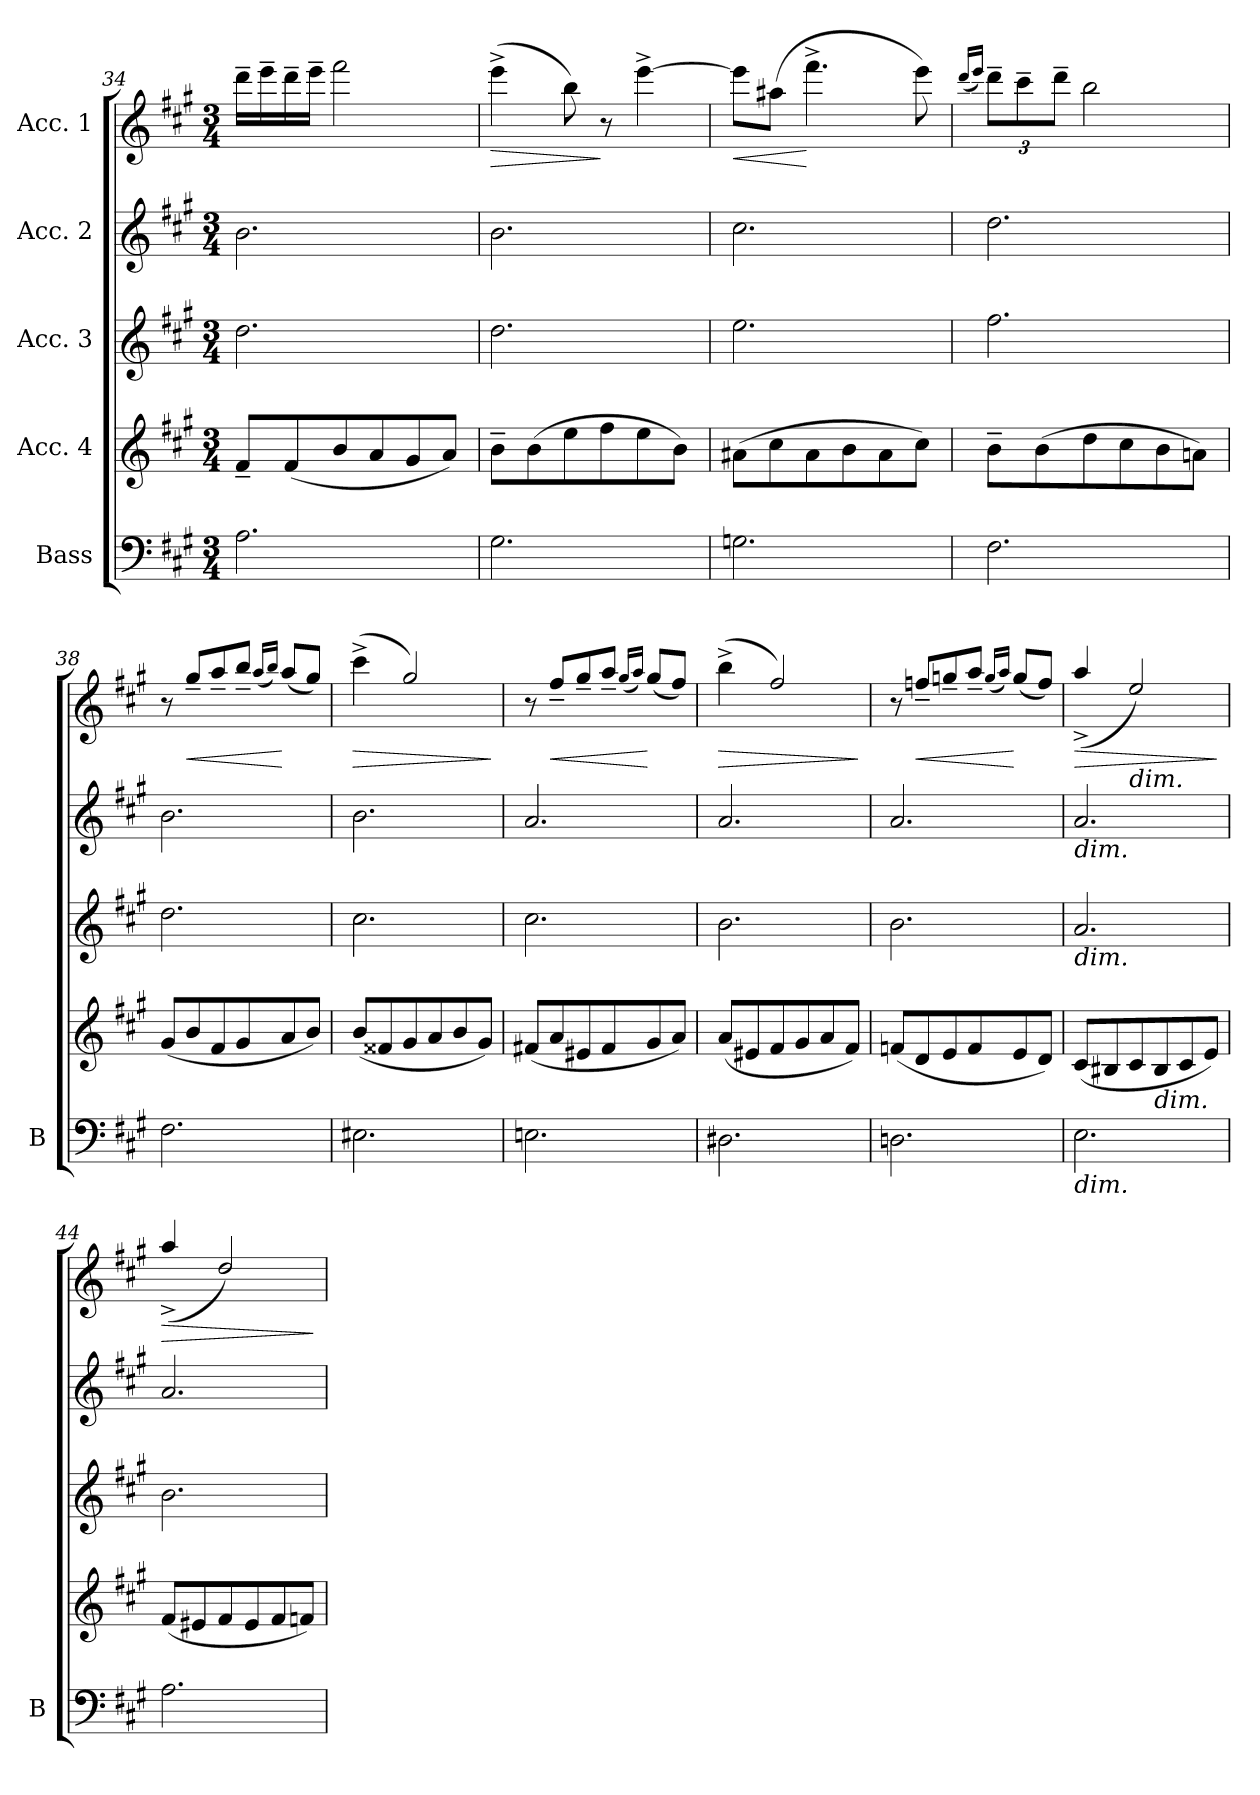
**kern	**kern	**kern	**kern	**kern	**dynam
*part5	*part4	*part3	*part2	*part1	*part1
*staff5	*staff4	*staff3	*staff2	*staff1	*staff1
*I"Bass	*I"Acc. 4	*I"Acc. 3	*I"Acc. 2	*I"Acc. 1	*
*I'B	*	*	*	*	*
*clefF4	*clefG2	*clefG2	*clefG2	*clefG2	*
*ITrd7c12	*ITrd7c12	*ITrd7c12	*	*	*
*k[f#c#g#]	*k[f#c#g#]	*k[f#c#g#]	*k[f#c#g#]	*k[f#c#g#]	*
*M3/4	*M3/4	*M3/4	*M3/4	*M3/4	*
=34	=34	=34	=34	=34	=34
2.AA\	8F#~/L	2.d\	2.b\	16ddd~\LL	.
.	.	.	.	16eee~\	.
.	(8F#/	.	.	16ddd~\	.
.	.	.	.	16eee~\JJ	.
.	8B/	.	.	2fff#\	.
.	8A/	.	.	.	.
.	8G#/	.	.	.	.
.	8A/J)	.	.	.	.
=35	=35	=35	=35	=35	=35
!	!	!	!	!	!LO:HP:b
2.GG#\	8B~\L	2.d\	2.b\	(4eee^\	>
.	(8B\	.	.	.	.
.	8e\	.	.	8bb\)	.
.	8f#\	.	.	8r	]
.	8e\	.	.	[4eee^\	.
.	8B\J)	.	.	.	.
!!LO:LB:g=z
=36	=36	=36	=36	=36	=36
!	!	!	!	!	!LO:HP:b
2.GGn\	(8A#X\L	2.e\	2.cc#\	8eee\L]	<
.	8c#\	.	.	(8aa#X\J	.
.	8A#\	.	.	4.fff#^\	[
.	8B\	.	.	.	.
.	8A#\	.	.	.	.
.	8c#\J)	.	.	8eee\)	.
=37	=37	=37	=37	=37	=37
.	.	.	.	(16qddd/LL	.
.	.	.	.	16qeee/JJ)	.
*	*	*	*	*Xbrackettup	*
2.FF#\	8B~\L	2.f#\	2.dd\	12ddd~\L	.
.	.	.	.	12ccc#~\	.
.	(8B\	.	.	.	.
.	.	.	.	12ddd~\J	.
.	8d\	.	.	2bb\	.
.	8c#\	.	.	.	.
.	8B\	.	.	.	.
.	8Ani\J)	.	.	.	.
=38	=38	=38	=38	=38	=38
2.FF#\	(8G#/L	2.d\	2.b\	8r	.
!	!	!	!	!	!LO:HP:b
.	8B/	.	.	8gg#~/L	<
.	8F#/	.	.	8aa~/	.
.	8G#/	.	.	8bb~/J	.
.	.	.	.	(16qaa/LL	.
.	.	.	.	16qbb/JJ)	.
.	8A/	.	.	(8aa/L	[
.	8B/J)	.	.	8gg#/J)	.
=39	=39	=39	=39	=39	=39
!	!	!	!	!	!LO:HP:b
2.EE#X\	(8B/L	2.c#\	2.b\	(4ccc#^\	>
.	8F##X/	.	.	.	.
.	8G#/	.	.	2gg#/)	.
.	8A/	.	.	.	.
.	8B/	.	.	.	.
.	8G#/J)	.	.	.	.
.	.	.	.	.	]
=40	=40	=40	=40	=40	=40
2.EEni\	(8F#X/L	2.c#\	2.a/	8r	.
!	!	!	!	!	!LO:HP:b
.	8A/	.	.	8ff#~/L	<
.	8E#X/	.	.	8gg#~/	.
.	8F#/	.	.	8aa~/J	.
.	.	.	.	(16qgg#/LL	.
.	.	.	.	16qaa/JJ)	.
.	8G#/	.	.	(8gg#/L	[
.	8A/J)	.	.	8ff#/J)	.
!!LO:PB:g=z
=41	=41	=41	=41	=41	=41
!	!	!	!	!	!LO:HP:b
2.DD#X\	(8A/L	2.B\	2.a/	(4bb^\	>
.	8E#X/	.	.	.	.
.	8F#/	.	.	2ff#/)	.
.	8G#/	.	.	.	.
.	8A/	.	.	.	.
.	8F#/J)	.	.	.	.
.	.	.	.	.	]
=42	=42	=42	=42	=42	=42
2.DDni\	(8Fn/L	2.B\	2.a/	8r	.
!	!	!	!	!	!LO:HP:b
.	8D/	.	.	8ffn~/L	<
.	8E/	.	.	8ggn~/	.
.	8F/	.	.	8aa~/J	.
.	.	.	.	(16qgg/LL	.
.	.	.	.	16qaa/JJ)	.
.	8E/	.	.	(8gg/L	[
.	8D/J)	.	.	8ff/J)	.
=43	=43	=43	=43	=43	=43
!	!	!	!LO:TX:b:i:t=dim.	!	!
!	!	!LO:TX:b:i:t=dim.	!	!	!
!LO:TX:b:i:t=dim.	!	!	!	!	!
!	!	!	!	!	!LO:HP:b
2.EE\	(8C#/L	2.A/	2.a/	(4aa^/	>
.	8BB#X/	.	.	.	.
!	!	!	!	!LO:TX:b:i:t=dim.	!
.	8C#/	.	.	2ee/)	.
!	!LO:TX:b:i:t=dim.	!	!	!	!
.	8BB#/	.	.	.	.
.	8C#/	.	.	.	.
.	8E/J)	.	.	.	.
.	.	.	.	.	]
=44	=44	=44	=44	=44	=44
!	!	!	!	!	!LO:HP:b
2.AA\	(8F#/L	2.B\	2.a/	(4aa^/	>
.	8E#X/	.	.	.	.
.	8F#/	.	.	2dd/)	.
.	8E#/	.	.	.	.
.	8F#/	.	.	.	.
.	8Fn/J)	.	.	.	.
.	.	.	.	.	]
=	=	=	=	=	=
*-	*-	*-	*-	*-	*-
